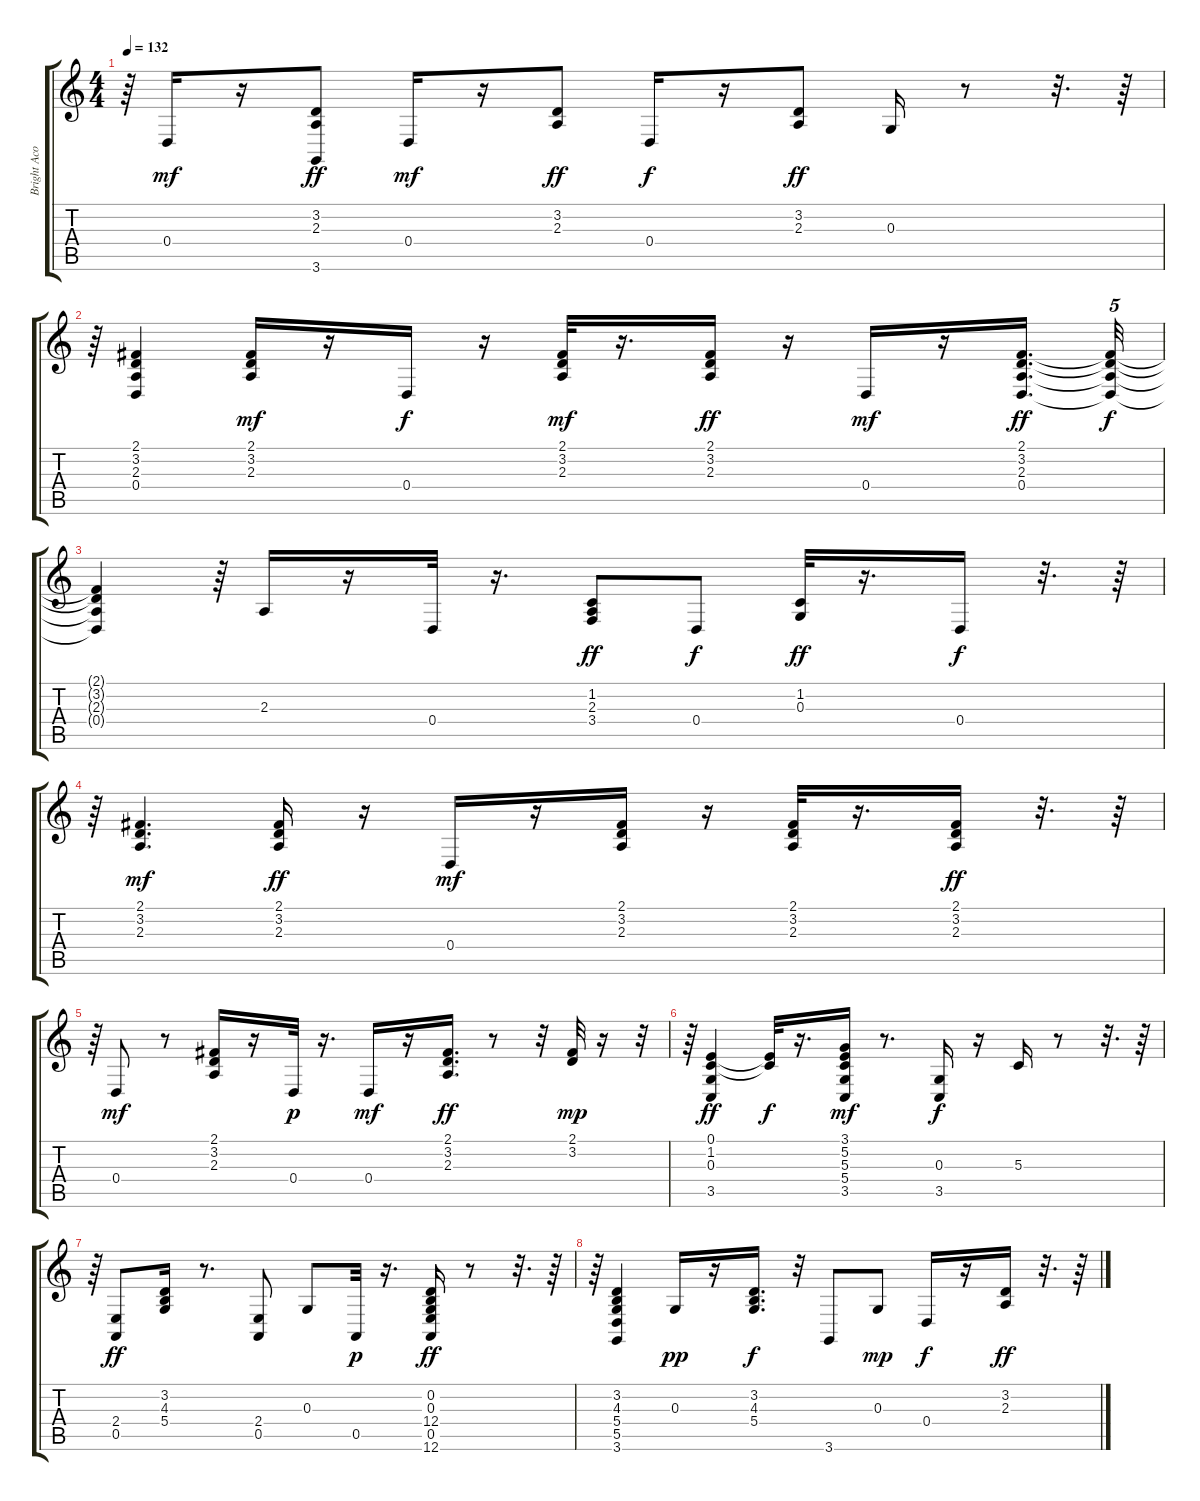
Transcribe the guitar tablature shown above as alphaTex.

\track ("Bright Acoustic" "Bright Aco") {instrument brightacousticpiano}
\staff {score tabs}
\tuning (E4 B3 G3 D3 A2 E2) {hide}
\ts (4 4)
\tempo 132
\clef g2
\ks c
r.64{dy ff} 0.4.16{dy mf} r.16 (3.2 2.3 3.6).8{dy ff} 0.4.16{dy mf} r.16 (3.2 2.3).8{dy ff} 0.4.16{dy f} r.16 (3.2 2.3).8{dy ff} 0.3.16 r.8 r.32{d} r.64 |
r.64 (2.1 3.2 2.3 0.4).4 (2.1 3.2 2.3).16{dy mf} r.16 0.4.16{dy f} r.16 (2.1 3.2 2.3).32{dy mf} r.16{d} (2.1 3.2 2.3).16{dy ff} r.16 0.4.16{dy mf} r.16 (2.1 3.2 2.3 0.4).16{d dy ff} (2.1{t} 3.2{t} 2.3{t} 0.4{t}).32{tu (5 4) dy f} |
(2.1{t} 3.2{t} 2.3{t} 0.4{t}).4 r.64 2.3.16 r.16 0.4.32 r.16{d} (1.2 2.3 3.4).8{dy ff} 0.4.8{dy f} (1.2 0.3).32{dy ff} r.16{d} 0.4.16{dy f} r.32{d} r.64 |
r.64 (2.1 3.2 2.3).4{d dy mf} (2.1 3.2 2.3).16{dy ff} r.16 0.4.16{dy mf} r.16 (2.1 3.2 2.3).16 r.16 (2.1 3.2 2.3).32 r.16{d} (2.1 3.2 2.3).16{dy ff} r.32{d} r.64 |
r.64 0.4.8{dy mf} r.8 (2.1 3.2 2.3).16 r.16 0.4.32{dy p} r.16{d} 0.4.16{dy mf} r.16 (2.1 3.2 2.3).16{d dy ff} r.8 r.32 (2.1 3.2).32{dy mp} r.16 r.32{tu (5 4)} |
r.64 (0.1 1.2 0.3 3.5).4{dy ff} (0.1{t} 1.2{t}).32{dy f} r.16{d} (3.1 5.2 5.3 5.4 3.5).16{dy mf} r.8{d} (0.3 3.5).16{dy f} r.16 5.3.16 r.8 r.32{d} r.64 |
r.64 (2.4 0.5).8{dy ff} (3.2 4.3 5.4).16 r.8{d} (2.4 0.5).8 0.3.8 0.5.32{dy p} r.16{d} (0.2 0.3 12.4 0.5 12.6).16{dy ff} r.8 r.32{d} r.64 |
r.64 (3.2 4.3 5.4 5.5 3.6).4 0.3.16{dy pp} r.16 (3.2 4.3 5.4).16{d dy f} r.32 3.6.8 0.3.8{dy mp} 0.4.16{dy f} r.16 (3.2 2.3).16{dy ff} r.32{d} r.64
